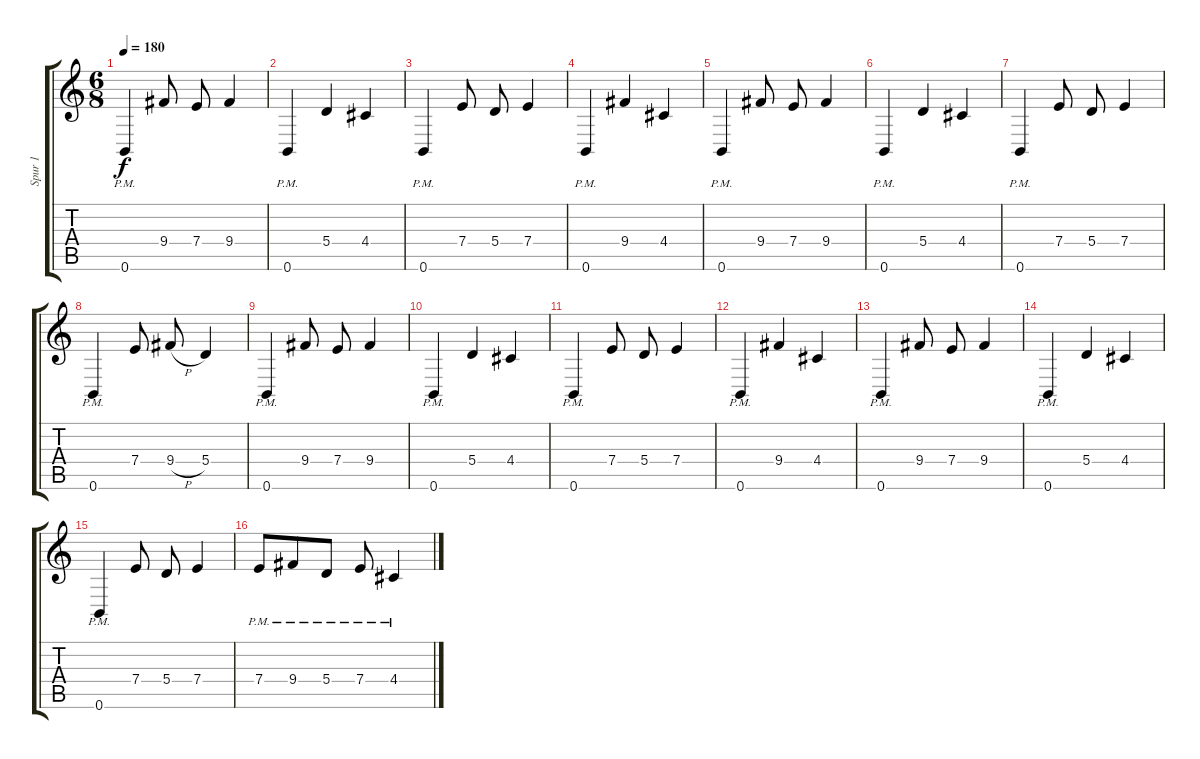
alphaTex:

\track ("Spur 1" "Spur 1") {instrument distortionguitar}
\staff {score tabs}
\tuning (B3 Gb3 D3 A2 E2 B1) {hide}
\ts (6 8)
\tempo 180
\clef g2
\ks c
0.6{pm}.4{dy f} 9.4.8 7.4.8 9.4.4 |
0.6{pm}.4 5.4.4 4.4.4 |
0.6{pm}.4 7.4.8 5.4.8 7.4.4 |
0.6{pm}.4 9.4.4 4.4.4 |
0.6{pm}.4 9.4.8 7.4.8 9.4.4 |
0.6{pm}.4 5.4.4 4.4.4 |
0.6{pm}.4 7.4.8 5.4.8 7.4.4 |
0.6{pm}.4 7.4.8 9.4{h}.8 5.4.4 |
0.6{pm}.4 9.4.8 7.4.8 9.4.4 |
0.6{pm}.4 5.4.4 4.4.4 |
0.6{pm}.4 7.4.8 5.4.8 7.4.4 |
0.6{pm}.4 9.4.4 4.4.4 |
0.6{pm}.4 9.4.8 7.4.8 9.4.4 |
0.6{pm}.4 5.4.4 4.4.4 |
0.6{pm}.4 7.4.8 5.4.8 7.4.4 |
7.4{pm}.8 9.4{pm}.8 5.4{pm}.8 7.4{pm}.8 4.4{pm}.4
